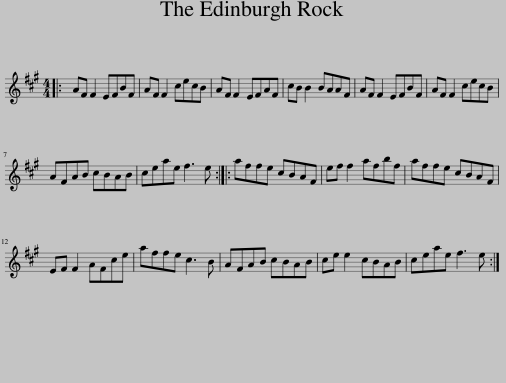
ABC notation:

X:1
L:1/8
M:4/4
I:linebreak $
K:A
V:1 treble
V:1
|: AF F2 EFBF | AF F2 cecB | AF F2 EFAF | cB B2 BAAF | AF F2 EFBF | %5
 AF F2 cecB |$ AFAB cBAB | ceae f3 e :: affe cBAF | ef f2 afbf | %10
 affe cBAF |$ EF F2 AFce | affe c3 B | AFAB cBAB | ce e2 cBAB | %15
 ceae f3 e :| %16
